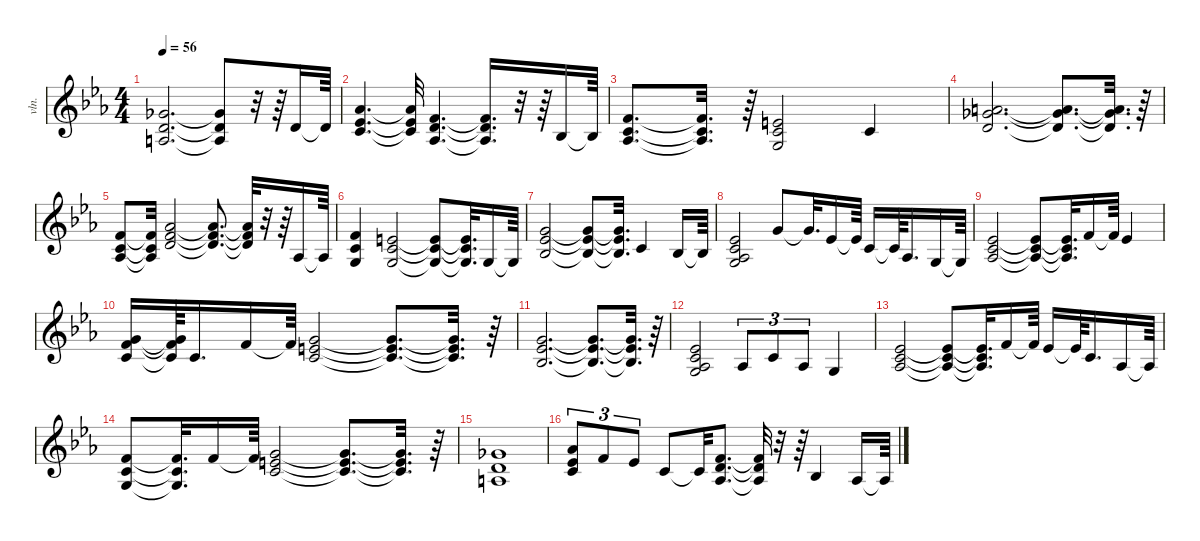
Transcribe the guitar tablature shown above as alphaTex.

\defaultSystemsLayout 4
\hideDynamics
\bracketExtendMode nobrackets
\otherSystemsTrackNameOrientation horizontal
\track ("Celesta" "vln.") {instrument synthstrings1}
\staff {score}
\tuning (E4 B3 G3 D3 A2 E2)
\ts (4 4)
\tempo 56
\clef g2
\ks cminor
(7.2{acc b} 7.3{acc forcenatural} 7.4{acc forcenatural}).2{d dy f beam Up} (7.2{t acc b} 7.3{t acc forcenatural} 7.4{t acc forcenatural}).8{beam Up} r.32{beam Up} r.64{beam Up} 7.3{acc forcenatural}.16{beam Up} 7.3{t acc forcenatural}.64{beam Up} |
(4.1{acc b} 4.2{acc b} 5.3{acc forcenatural}).4{d beam Up} (4.1{t acc b} 4.2{t acc b} 5.3{t acc forcenatural}).32{beam Up} (6.2{acc forcenatural} 7.3{acc forcenatural} 6.4{acc b}).4{d beam Up} (6.2{t acc forcenatural} 7.3{t acc forcenatural} 6.4{t acc b}).16{d beam Up} r.32{beam Up} r.64{beam Up} 8.4{acc b}.16{beam Up} 8.4{t acc b}.64{beam Up} |
(6.2{acc forcenatural} 5.3{acc forcenatural} 6.4{acc b}).8{d beam Up} (6.2{t acc forcenatural} 5.3{t acc forcenatural} 6.4{t acc b}).32{d beam Up} r.64{beam Up} (5.2{acc forcenatural} 5.3{acc forcenatural} 5.4{acc forcenatural}).2{beam Up} 5.3{acc forcenatural}.4{beam Up} |
(5.1{acc forcenatural} 7.2{acc b} 7.3{acc forcenatural}).2{d beam Up} (5.1{t acc forcenatural} 7.2{t acc b} 7.3{t acc forcenatural}).8{d beam Up} (5.1{t acc forcenatural} 7.2{t acc b} 7.3{t acc forcenatural}).32{d beam Up} r.64{beam Up} |
(1.1{acc forcenatural} 1.2{acc forcenatural} 1.3{acc b}).8{beam Up} (1.1{t acc forcenatural} 1.2{t acc forcenatural} 1.3{t acc b}).32{beam Up} (4.1{acc b} 6.2{acc forcenatural} 7.3{acc forcenatural}).2{beam Up} (4.1{t acc b} 6.2{t acc forcenatural} 7.3{t acc forcenatural}).8{d beam Up} (4.1{t acc b} 6.2{t acc forcenatural} 7.3{t acc forcenatural}).32{beam Up} r.32{beam Up} r.64{beam Up} 1.3{acc b}.16{beam Up} 1.3{t acc b}.64{beam Up} |
(1.1{acc forcenatural} 1.2{acc forcenatural} 0.3{acc forcenatural}).4{beam Up} (0.1{acc forcenatural} 1.2{acc forcenatural} 0.3{acc forcenatural}).2{beam Up} (0.1{t acc forcenatural} 1.2{t acc forcenatural} 0.3{t acc forcenatural}).8{beam Up} (0.1{t acc forcenatural} 1.2{t acc forcenatural} 0.3{t acc forcenatural}).32{d beam Up} 0.3{acc forcenatural}.16{beam Up} 0.3{t acc forcenatural}.64{beam Up} |
(3.1{acc forcenatural} 4.2{acc b} 3.3{acc b}).2{beam Up} (3.1{t acc forcenatural} 4.2{t acc b} 3.3{t acc b}).8{beam Up} (3.1{t acc forcenatural} 4.2{t acc b} 3.3{t acc b}).32{d beam Up} 1.2{acc forcenatural}.4{beam Up} 3.3{acc b}.16{beam Up} 3.3{t acc b}.64{beam Up} |
(0.3{acc forcenatural} 13.4{acc b} 15.5{acc forcenatural} 16.6{acc b}).2{beam Up} 12.3{acc forcenatural}.8{beam Up} 12.3{t acc forcenatural}.32{d beam Up} 4.2{acc b}.16{beam Up} 4.2{t acc b}.64{beam Up} 5.3{acc forcenatural}.16{beam Up} 5.3{t acc forcenatural}.64{beam Up} 6.4{acc b}.16{d beam Up} 5.4{acc forcenatural}.16{beam Up} 5.4{t acc forcenatural}.64{beam Up} |
(4.2{acc b} 5.3{acc forcenatural} 6.4{acc b}).2{beam Up} (4.2{t acc b} 5.3{t acc forcenatural} 6.4{t acc b}).8{beam Up} (4.2{t acc b} 5.3{t acc forcenatural} 6.4{t acc b}).32{d beam Up} 1.1{acc forcenatural}.16{beam Up} 1.1{t acc forcenatural}.64{beam Up} 4.2{acc b}.4{beam Up} |
(3.1{acc forcenatural} 6.2{acc forcenatural} 5.3{acc forcenatural}).16{beam Up} (3.1{t acc forcenatural} 6.2{t acc forcenatural} 5.3{t acc forcenatural}).64{beam Up} 5.3{acc forcenatural}.16{d beam Up} 6.2{acc forcenatural}.16{beam Up} 6.2{t acc forcenatural}.64{beam Up} (3.1{acc forcenatural} 5.2{acc forcenatural} 5.3{acc forcenatural}).2{beam Up} (3.1{t acc forcenatural} 5.2{t acc forcenatural} 5.3{t acc forcenatural}).8{d beam Up} (3.1{t acc forcenatural} 5.2{t acc forcenatural} 5.3{t acc forcenatural}).32{d beam Up} r.64{beam Up} |
(3.1{acc forcenatural} 4.2{acc b} 3.3{acc b}).2{d beam Up} (3.1{t acc forcenatural} 4.2{t acc b} 3.3{t acc b}).8{d beam Up} (3.1{t acc forcenatural} 4.2{t acc b} 3.3{t acc b}).32{d beam Up} r.64{beam Up} |
(0.3{acc forcenatural} 13.4{acc b} 15.5{acc forcenatural} 16.6{acc b}).2{beam Up} 16.6{acc b}.8{tu (3 2) beam Up} 15.5{acc forcenatural}.8{tu (3 2) beam Up} 16.6{acc b}.8{tu (3 2) beam Up} 15.6{acc forcenatural}.4{beam Up} |
(13.4{acc b} 15.5{acc forcenatural} 16.6{acc b}).2{beam Up} (13.4{t acc b} 15.5{t acc forcenatural} 16.6{t acc b}).8{beam Up} (13.4{t acc b} 15.5{t acc forcenatural} 16.6{t acc b}).32{d beam Up} 1.1{acc forcenatural}.16{beam Up} 1.1{t acc forcenatural}.64{beam Up} 4.2{acc b}.16{beam Up} 4.2{t acc b}.64{beam Up} 5.3{acc forcenatural}.16{d beam Up} 6.4{acc b}.16{beam Up} 6.4{t acc b}.64{beam Up} |
(6.2{acc forcenatural} 5.3{acc forcenatural} 5.4{acc forcenatural}).8{beam Up} (6.2{t acc forcenatural} 5.3{t acc forcenatural} 5.4{t acc forcenatural}).32{d beam Up} 6.2{acc forcenatural}.16{beam Up} 6.2{t acc forcenatural}.64{beam Up} (3.1{acc forcenatural} 5.2{acc forcenatural} 5.3{acc forcenatural}).2{beam Up} (3.1{t acc forcenatural} 5.2{t acc forcenatural} 5.3{t acc forcenatural}).8{d beam Up} (3.1{t acc forcenatural} 5.2{t acc forcenatural} 5.3{t acc forcenatural}).32{d beam Up} r.64{beam Up} |
(2.1{acc b} 3.2{acc forcenatural} 2.3{acc forcenatural}).1{beam Up} |
(4.1{acc b} 4.2{acc b} 5.3{acc forcenatural}).8{tu (3 2) beam Up} 1.1{acc forcenatural}.8{tu (3 2) beam Up} 4.2{acc b}.8{tu (3 2) beam Up} 1.2{acc forcenatural}.8{beam Up} 1.2{t acc forcenatural}.32{beam Up} (1.1{acc forcenatural} 3.2{acc forcenatural} 1.3{acc b}).8{d beam Up} (1.1{t acc forcenatural} 3.2{t acc forcenatural} 1.3{t acc b}).32{beam Up} r.32{beam Up} r.64{beam Up} 3.3{acc b}.4{beam Up} 1.3{acc b}.16{beam Up} 1.3{t acc b}.64{beam Up}
